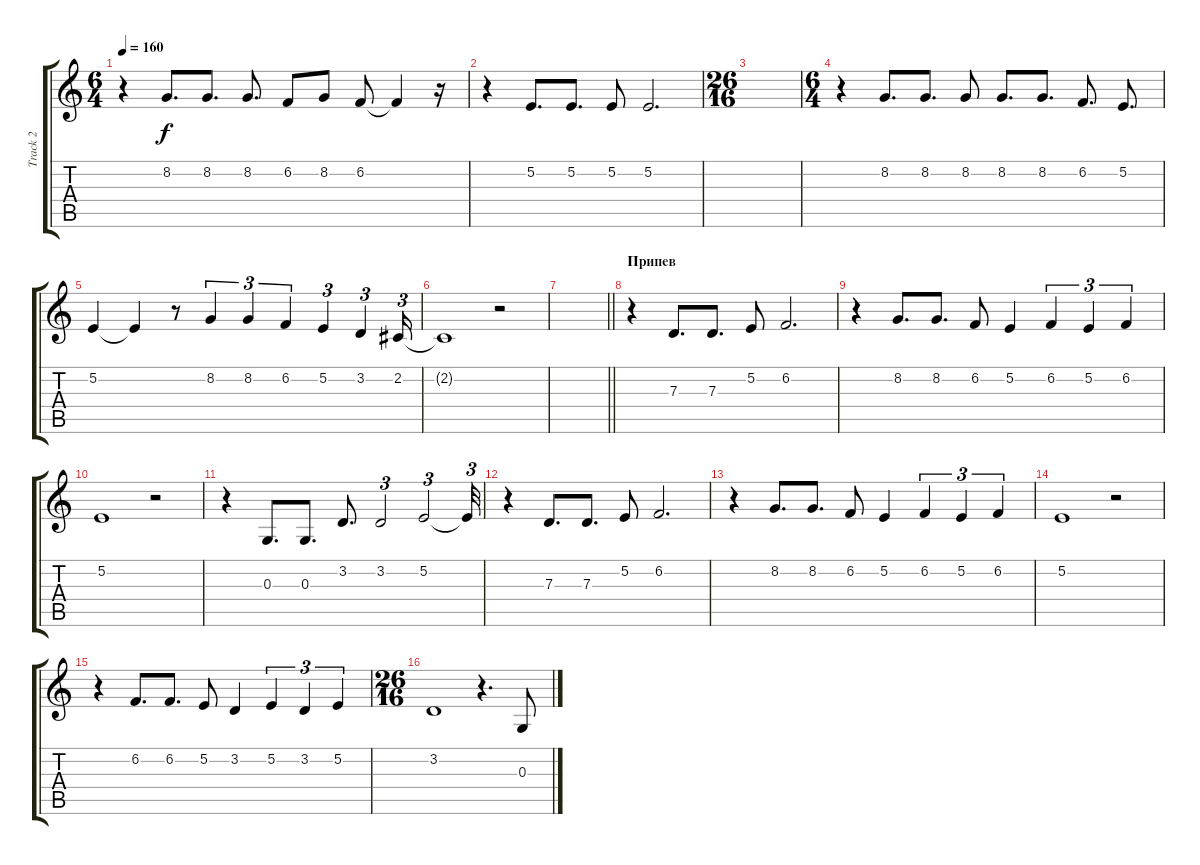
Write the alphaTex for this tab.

\track ("Track 2" "Track 2") {instrument tenorsax}
\staff {score tabs}
\tuning (E4 B3 G3 D3 A2 E2) {hide}
\ts (6 4)
\tempo 160
\clef g2
\ks c
r.4{dy f} 8.2.8{d} 8.2.8{d} 8.2.8{d} 6.2.8 8.2.8 6.2.8 6.2{t}.4 r.16 |
r.4 5.2.8{d} 5.2.8{d} 5.2.8 5.2.2{d} |
\ts (26 16)
|
\ts (6 4)
r.4 8.2.8{d} 8.2.8{d} 8.2.8 8.2.8{d} 8.2.8{d} 6.2.8{d} 5.2.8{d} |
5.2.4 5.2{t}.4 r.8 8.2.4{tu (3 2)} 8.2.4{tu (3 2)} 6.2.4{tu (3 2)} 5.2.4{tu (3 2)} 3.2.4{tu (3 2)} 2.2.16{tu (3 2)} |
2.2{t}.1 r.2 |
\barLineRight lightlight
|
\section ("" "Припев")
r.4 7.3.8{d} 7.3.8{d} 5.2.8 6.2.2{d} |
r.4 8.2.8{d} 8.2.8{d} 6.2.8 5.2.4 6.2.4{tu (3 2)} 5.2.4{tu (3 2)} 6.2.4{tu (3 2)} |
5.2.1 r.2 |
r.4 0.3.8{d} 0.3.8{d} 3.2.8{d} 3.2.2{tu (3 2)} 5.2.2{tu (3 2)} 5.2{t}.32{tu (3 2)} |
r.4 7.3.8{d} 7.3.8{d} 5.2.8 6.2.2{d} |
r.4 8.2.8{d} 8.2.8{d} 6.2.8 5.2.4 6.2.4{tu (3 2)} 5.2.4{tu (3 2)} 6.2.4{tu (3 2)} |
5.2.1 r.2 |
r.4 6.2.8{d} 6.2.8{d} 5.2.8 3.2.4 5.2.4{tu (3 2)} 3.2.4{tu (3 2)} 5.2.4{tu (3 2)} |
\ts (26 16)
3.2.1 r.4{d} 0.3.8
